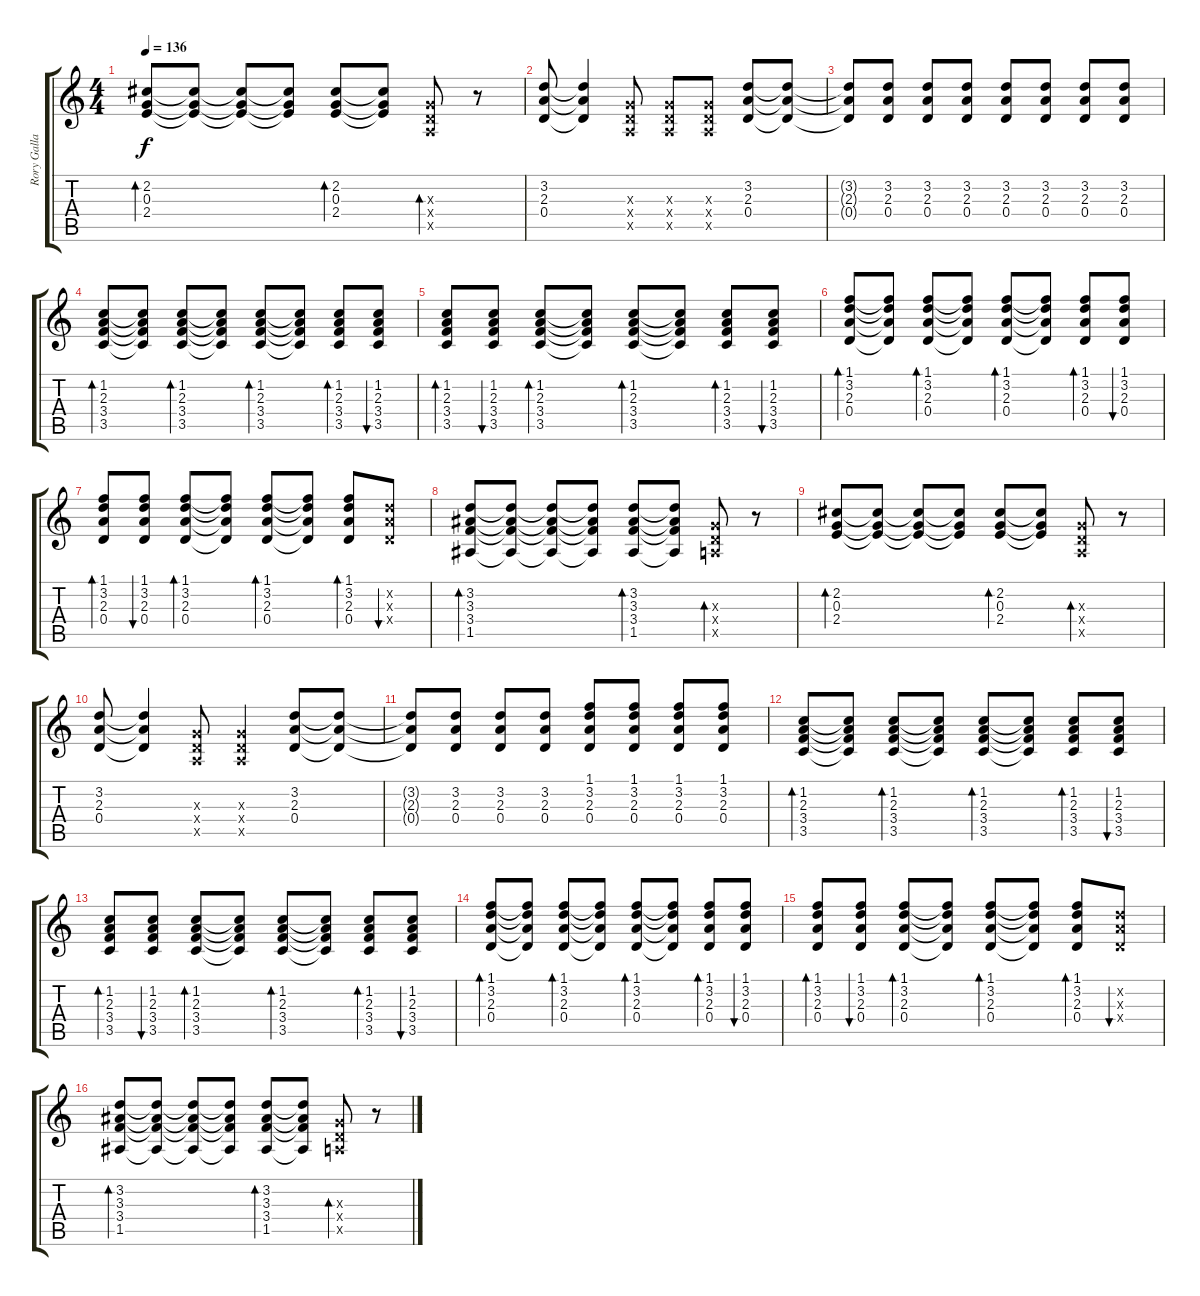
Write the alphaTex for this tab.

\track ("Rory Gallagher (for sound)" "Rory Galla") {instrument electricguitarjazz}
\staff {score tabs}
\tuning (E4 B3 G3 D3 A2 E2) {hide}
\ts (4 4)
\tempo 136
\clef g2
\ks c
(2.2 0.3 2.4).8{bd 240 dy f} (2.2{t} 0.3{t} 2.4{t}).8 (2.2{t} 0.3{t} 2.4{t}).8 (2.2{t} 0.3{t} 2.4{t}).8 (2.2 0.3 2.4).8{bd 240} (2.2{t} 0.3{t} 2.4{t}).8 (0.3{x} 0.4{x} 0.5{x}).8{bd 240} r.8 |
(3.2 2.3 0.4).8 (3.2{t} 2.3{t} 0.4{t}).4 (0.3{x} 0.4{x} 0.5{x}).8 (0.3{x} 0.4{x} 0.5{x}).8 (0.3{x} 0.4{x} 0.5{x}).8 (3.2 2.3 0.4).8 (3.2{t} 2.3{t} 0.4{t}).8 |
(3.2{t} 2.3{t} 0.4{t}).8 (3.2 2.3 0.4).8 (3.2 2.3 0.4).8 (3.2 2.3 0.4).8 (3.2 2.3 0.4).8 (3.2 2.3 0.4).8 (3.2 2.3 0.4).8 (3.2 2.3 0.4).8 |
(1.2 2.3 3.4 3.5).8{bd 120} (1.2{t} 2.3{t} 3.4{t} 3.5{t}).8 (1.2 2.3 3.4 3.5).8{bd 120} (1.2{t} 2.3{t} 3.4{t} 3.5{t}).8 (1.2 2.3 3.4 3.5).8{bd 120} (1.2{t} 2.3{t} 3.4{t} 3.5{t}).8 (1.2 2.3 3.4 3.5).8{bd 120} (1.2 2.3 3.4 3.5).8{bu 120} |
(1.2 2.3 3.4 3.5).8{bd 120} (1.2 2.3 3.4 3.5).8{bu 120} (1.2 2.3 3.4 3.5).8{bd 120} (1.2{t} 2.3{t} 3.4{t} 3.5{t}).8 (1.2 2.3 3.4 3.5).8{bd 120} (1.2{t} 2.3{t} 3.4{t} 3.5{t}).8 (1.2 2.3 3.4 3.5).8{bd 120} (1.2 2.3 3.4 3.5).8{bu 120} |
(1.1 3.2 2.3 0.4).8{bd 120} (1.1{t} 3.2{t} 2.3{t} 0.4{t}).8 (1.1 3.2 2.3 0.4).8{bd 120} (1.1{t} 3.2{t} 2.3{t} 0.4{t}).8 (1.1 3.2 2.3 0.4).8{bd 120} (1.1{t} 3.2{t} 2.3{t} 0.4{t}).8 (1.1 3.2 2.3 0.4).8{bd 120} (1.1 3.2 2.3 0.4).8{bu 120} |
(1.1 3.2 2.3 0.4).8{bd 120} (1.1 3.2 2.3 0.4).8{bu 120} (1.1 3.2 2.3 0.4).8{bd 120} (1.1{t} 3.2{t} 2.3{t} 0.4{t}).8 (1.1 3.2 2.3 0.4).8{bd 120} (1.1{t} 3.2{t} 2.3{t} 0.4{t}).8 (1.1 3.2 2.3 0.4).8{bd 120} (3.2{x} 2.3{x} 0.4{x}).8{bu 120} |
(3.2 3.3 3.4 1.5).8{bd 120} (3.2{t} 3.3{t} 3.4{t} 1.5{t}).8 (3.2{t} 3.3{t} 3.4{t} 1.5{t}).8 (3.2{t} 3.3{t} 3.4{t} 1.5{t}).8 (3.2 3.3 3.4 1.5).8{bd 120} (3.2{t} 3.3{t} 3.4{t} 1.5{t}).8 (0.3{x} 0.4{x} 0.5{x}).8{bd 120} r.8 |
(2.2 0.3 2.4).8{bd 240} (2.2{t} 0.3{t} 2.4{t}).8 (2.2{t} 0.3{t} 2.4{t}).8 (2.2{t} 0.3{t} 2.4{t}).8 (2.2 0.3 2.4).8{bd 240} (2.2{t} 0.3{t} 2.4{t}).8 (0.3{x} 0.4{x} 0.5{x}).8{bd 240} r.8 |
(3.2 2.3 0.4).8 (3.2{t} 2.3{t} 0.4{t}).4 (0.3{x} 0.4{x} 0.5{x}).8 (0.3{x} 0.4{x} 0.5{x}).4 (3.2 2.3 0.4).8 (3.2{t} 2.3{t} 0.4{t}).8 |
(3.2{t} 2.3{t} 0.4{t}).8 (3.2 2.3 0.4).8 (3.2 2.3 0.4).8 (3.2 2.3 0.4).8 (1.1 3.2 2.3 0.4).8 (1.1 3.2 2.3 0.4).8 (1.1 3.2 2.3 0.4).8 (1.1 3.2 2.3 0.4).8 |
(1.2 2.3 3.4 3.5).8{bd 120} (1.2{t} 2.3{t} 3.4{t} 3.5{t}).8 (1.2 2.3 3.4 3.5).8{bd 120} (1.2{t} 2.3{t} 3.4{t} 3.5{t}).8 (1.2 2.3 3.4 3.5).8{bd 120} (1.2{t} 2.3{t} 3.4{t} 3.5{t}).8 (1.2 2.3 3.4 3.5).8{bd 120} (1.2 2.3 3.4 3.5).8{bu 120} |
(1.2 2.3 3.4 3.5).8{bd 120} (1.2 2.3 3.4 3.5).8{bu 120} (1.2 2.3 3.4 3.5).8{bd 120} (1.2{t} 2.3{t} 3.4{t} 3.5{t}).8 (1.2 2.3 3.4 3.5).8{bd 120} (1.2{t} 2.3{t} 3.4{t} 3.5{t}).8 (1.2 2.3 3.4 3.5).8{bd 120} (1.2 2.3 3.4 3.5).8{bu 120} |
(1.1 3.2 2.3 0.4).8{bd 120} (1.1{t} 3.2{t} 2.3{t} 0.4{t}).8 (1.1 3.2 2.3 0.4).8{bd 120} (1.1{t} 3.2{t} 2.3{t} 0.4{t}).8 (1.1 3.2 2.3 0.4).8{bd 120} (1.1{t} 3.2{t} 2.3{t} 0.4{t}).8 (1.1 3.2 2.3 0.4).8{bd 120} (1.1 3.2 2.3 0.4).8{bu 120} |
(1.1 3.2 2.3 0.4).8{bd 120} (1.1 3.2 2.3 0.4).8{bu 120} (1.1 3.2 2.3 0.4).8{bd 120} (1.1{t} 3.2{t} 2.3{t} 0.4{t}).8 (1.1 3.2 2.3 0.4).8{bd 120} (1.1{t} 3.2{t} 2.3{t} 0.4{t}).8 (1.1 3.2 2.3 0.4).8{bd 120} (3.2{x} 2.3{x} 0.4{x}).8{bu 120} |
(3.2 3.3 3.4 1.5).8{bd 120} (3.2{t} 3.3{t} 3.4{t} 1.5{t}).8 (3.2{t} 3.3{t} 3.4{t} 1.5{t}).8 (3.2{t} 3.3{t} 3.4{t} 1.5{t}).8 (3.2 3.3 3.4 1.5).8{bd 120} (3.2{t} 3.3{t} 3.4{t} 1.5{t}).8 (0.3{x} 0.4{x} 0.5{x}).8{bd 120} r.8
